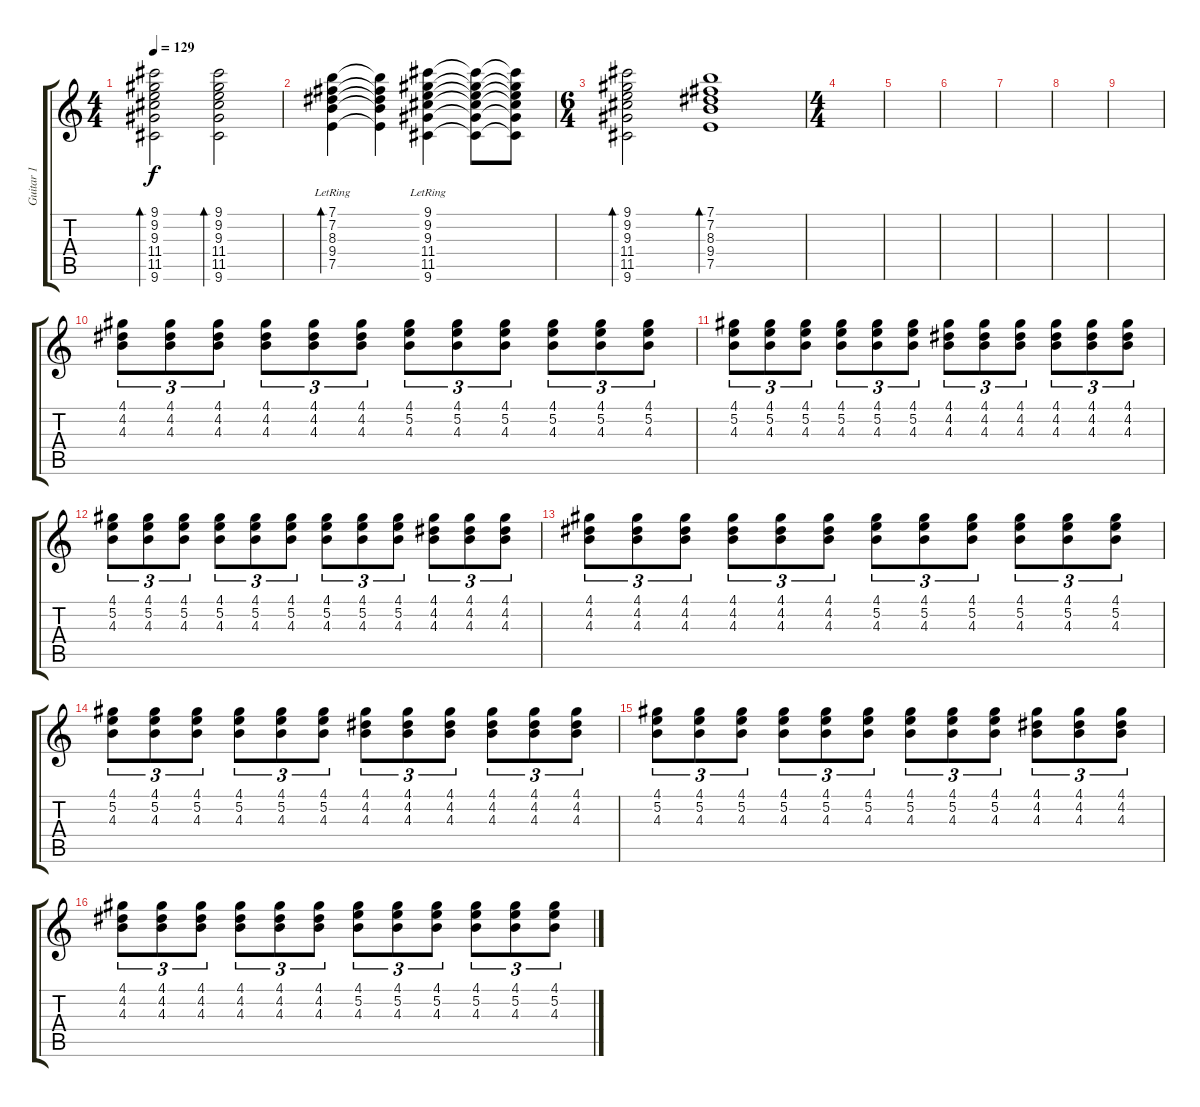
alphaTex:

\track ("Guitar 1" "Guitar 1") {instrument electricguitarclean}
\staff {score tabs}
\tuning (E4 B3 G3 D3 A2 E2) {hide}
\ts (4 4)
\tempo 129
\clef g2
\ks c
(9.1 9.2 9.3 11.4 11.5 9.6).2{bd 60 dy f} (9.1 9.2 9.3 11.4 11.5 9.6).2{bd 60} |
(7.1 7.2 8.3 9.4 7.5{lr}).4{bd 60} (7.1{t} 7.2{t} 8.3{t} 9.4{t} 7.5{t}).4 (9.1 9.2 9.3 11.4 11.5{lr} 9.6).4 (9.1{t} 9.2{t} 9.3{t} 11.4{t} 11.5{t} 9.6{t}).8 (9.1{t} 9.2{t} 9.3{t} 11.4{t} 11.5{t} 9.6{t}).8 |
\ts (6 4)
(9.1 9.2 9.3 11.4 11.5 9.6).2{bd 60} (7.1 7.2 8.3 9.4 7.5).1{bd 60} |
\ts (4 4)
|
|
|
|
|
|
(4.1 4.2 4.3).8{tu (3 2) volume 9} (4.1 4.2 4.3).8{tu (3 2)} (4.1 4.2 4.3).8{tu (3 2)} (4.1 4.2 4.3).8{tu (3 2)} (4.1 4.2 4.3).8{tu (3 2)} (4.1 4.2 4.3).8{tu (3 2)} (4.1 5.2 4.3).8{tu (3 2)} (4.1 5.2 4.3).8{tu (3 2)} (4.1 5.2 4.3).8{tu (3 2)} (4.1 5.2 4.3).8{tu (3 2)} (4.1 5.2 4.3).8{tu (3 2)} (4.1 5.2 4.3).8{tu (3 2)} |
(4.1 5.2 4.3).8{tu (3 2) volume 9} (4.1 5.2 4.3).8{tu (3 2)} (4.1 5.2 4.3).8{tu (3 2)} (4.1 5.2 4.3).8{tu (3 2)} (4.1 5.2 4.3).8{tu (3 2)} (4.1 5.2 4.3).8{tu (3 2)} (4.1 4.2 4.3).8{tu (3 2)} (4.1 4.2 4.3).8{tu (3 2)} (4.1 4.2 4.3).8{tu (3 2)} (4.1 4.2 4.3).8{tu (3 2)} (4.1 4.2 4.3).8{tu (3 2)} (4.1 4.2 4.3).8{tu (3 2)} |
(4.1 5.2 4.3).8{tu (3 2) volume 9} (4.1 5.2 4.3).8{tu (3 2)} (4.1 5.2 4.3).8{tu (3 2)} (4.1 5.2 4.3).8{tu (3 2)} (4.1 5.2 4.3).8{tu (3 2)} (4.1 5.2 4.3).8{tu (3 2)} (4.1 5.2 4.3).8{tu (3 2)} (4.1 5.2 4.3).8{tu (3 2)} (4.1 5.2 4.3).8{tu (3 2)} (4.1 4.2 4.3).8{tu (3 2)} (4.1 4.2 4.3).8{tu (3 2)} (4.1 4.2 4.3).8{tu (3 2)} |
(4.1 4.2 4.3).8{tu (3 2) volume 9} (4.1 4.2 4.3).8{tu (3 2)} (4.1 4.2 4.3).8{tu (3 2)} (4.1 4.2 4.3).8{tu (3 2)} (4.1 4.2 4.3).8{tu (3 2)} (4.1 4.2 4.3).8{tu (3 2)} (4.1 5.2 4.3).8{tu (3 2)} (4.1 5.2 4.3).8{tu (3 2)} (4.1 5.2 4.3).8{tu (3 2)} (4.1 5.2 4.3).8{tu (3 2)} (4.1 5.2 4.3).8{tu (3 2)} (4.1 5.2 4.3).8{tu (3 2)} |
(4.1 5.2 4.3).8{tu (3 2) volume 9} (4.1 5.2 4.3).8{tu (3 2)} (4.1 5.2 4.3).8{tu (3 2)} (4.1 5.2 4.3).8{tu (3 2)} (4.1 5.2 4.3).8{tu (3 2)} (4.1 5.2 4.3).8{tu (3 2)} (4.1 4.2 4.3).8{tu (3 2)} (4.1 4.2 4.3).8{tu (3 2)} (4.1 4.2 4.3).8{tu (3 2)} (4.1 4.2 4.3).8{tu (3 2)} (4.1 4.2 4.3).8{tu (3 2)} (4.1 4.2 4.3).8{tu (3 2)} |
(4.1 5.2 4.3).8{tu (3 2) volume 9} (4.1 5.2 4.3).8{tu (3 2)} (4.1 5.2 4.3).8{tu (3 2)} (4.1 5.2 4.3).8{tu (3 2)} (4.1 5.2 4.3).8{tu (3 2)} (4.1 5.2 4.3).8{tu (3 2)} (4.1 5.2 4.3).8{tu (3 2)} (4.1 5.2 4.3).8{tu (3 2)} (4.1 5.2 4.3).8{tu (3 2)} (4.1 4.2 4.3).8{tu (3 2)} (4.1 4.2 4.3).8{tu (3 2)} (4.1 4.2 4.3).8{tu (3 2)} |
(4.1 4.2 4.3).8{tu (3 2) volume 9} (4.1 4.2 4.3).8{tu (3 2)} (4.1 4.2 4.3).8{tu (3 2)} (4.1 4.2 4.3).8{tu (3 2)} (4.1 4.2 4.3).8{tu (3 2)} (4.1 4.2 4.3).8{tu (3 2)} (4.1 5.2 4.3).8{tu (3 2)} (4.1 5.2 4.3).8{tu (3 2)} (4.1 5.2 4.3).8{tu (3 2)} (4.1 5.2 4.3).8{tu (3 2)} (4.1 5.2 4.3).8{tu (3 2)} (4.1 5.2 4.3).8{tu (3 2)}
